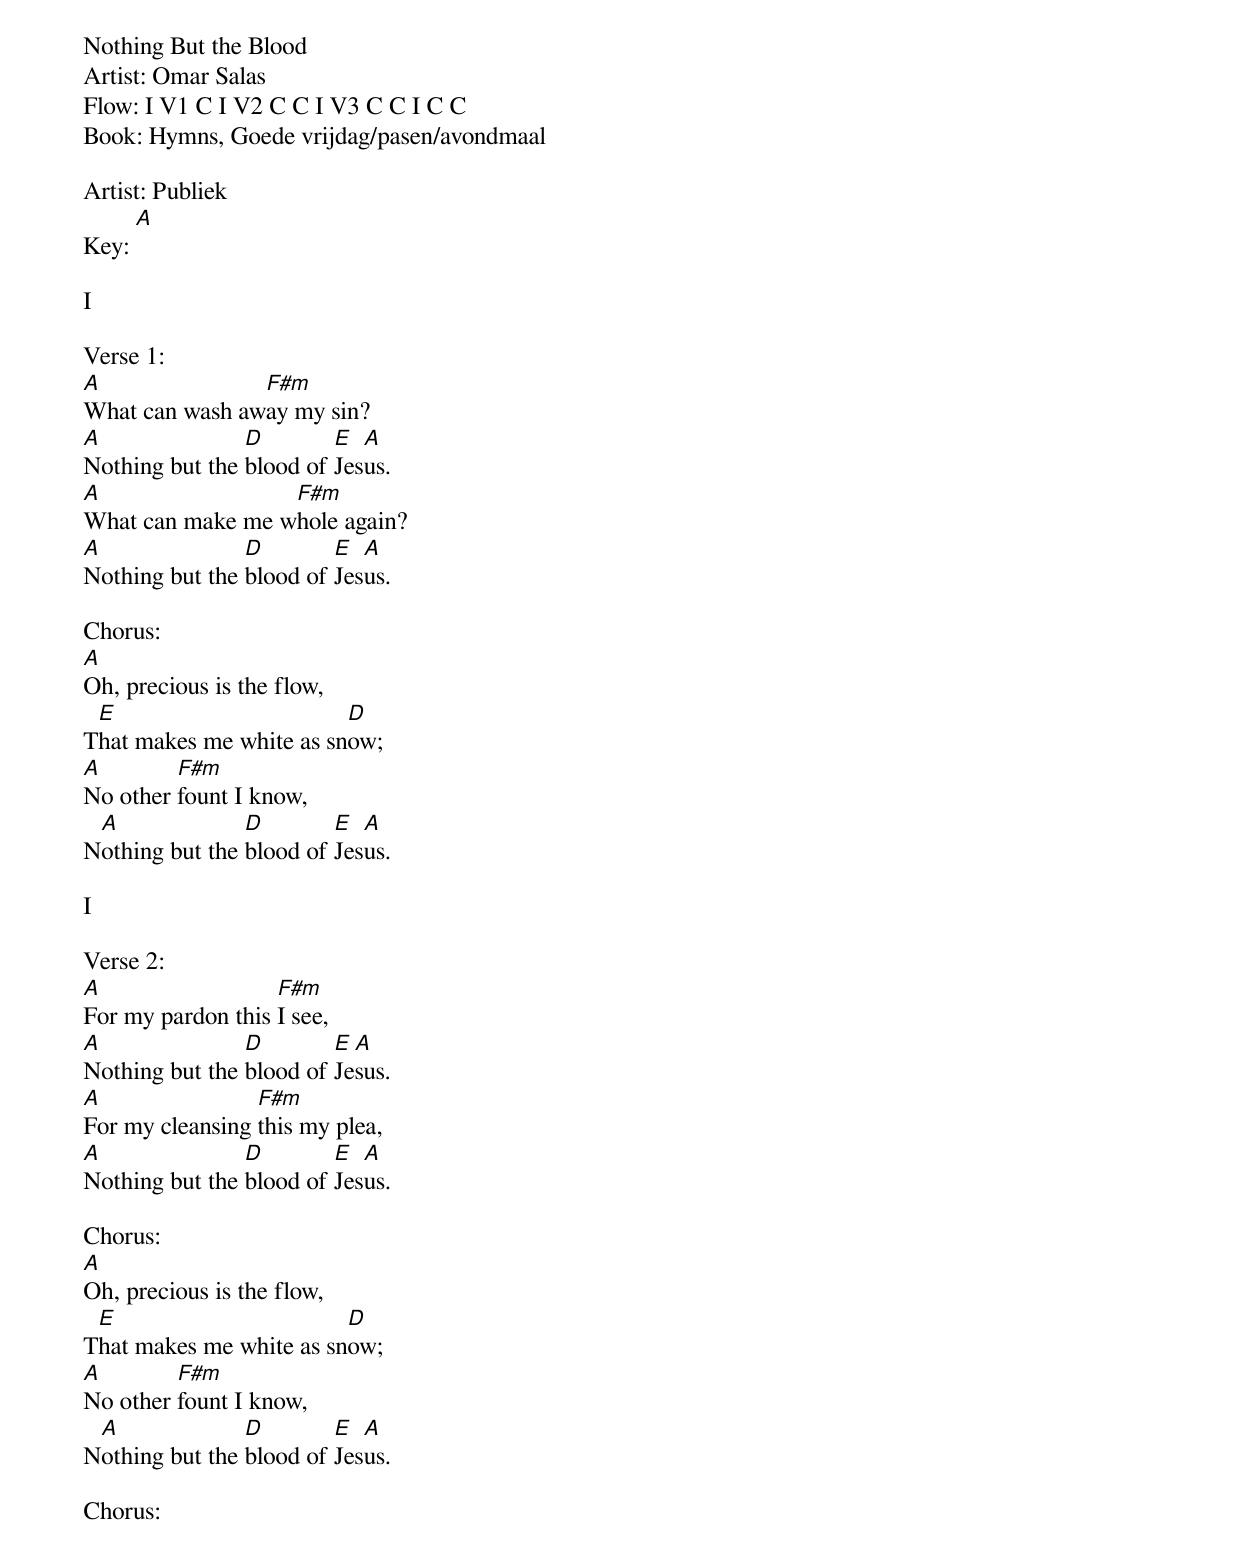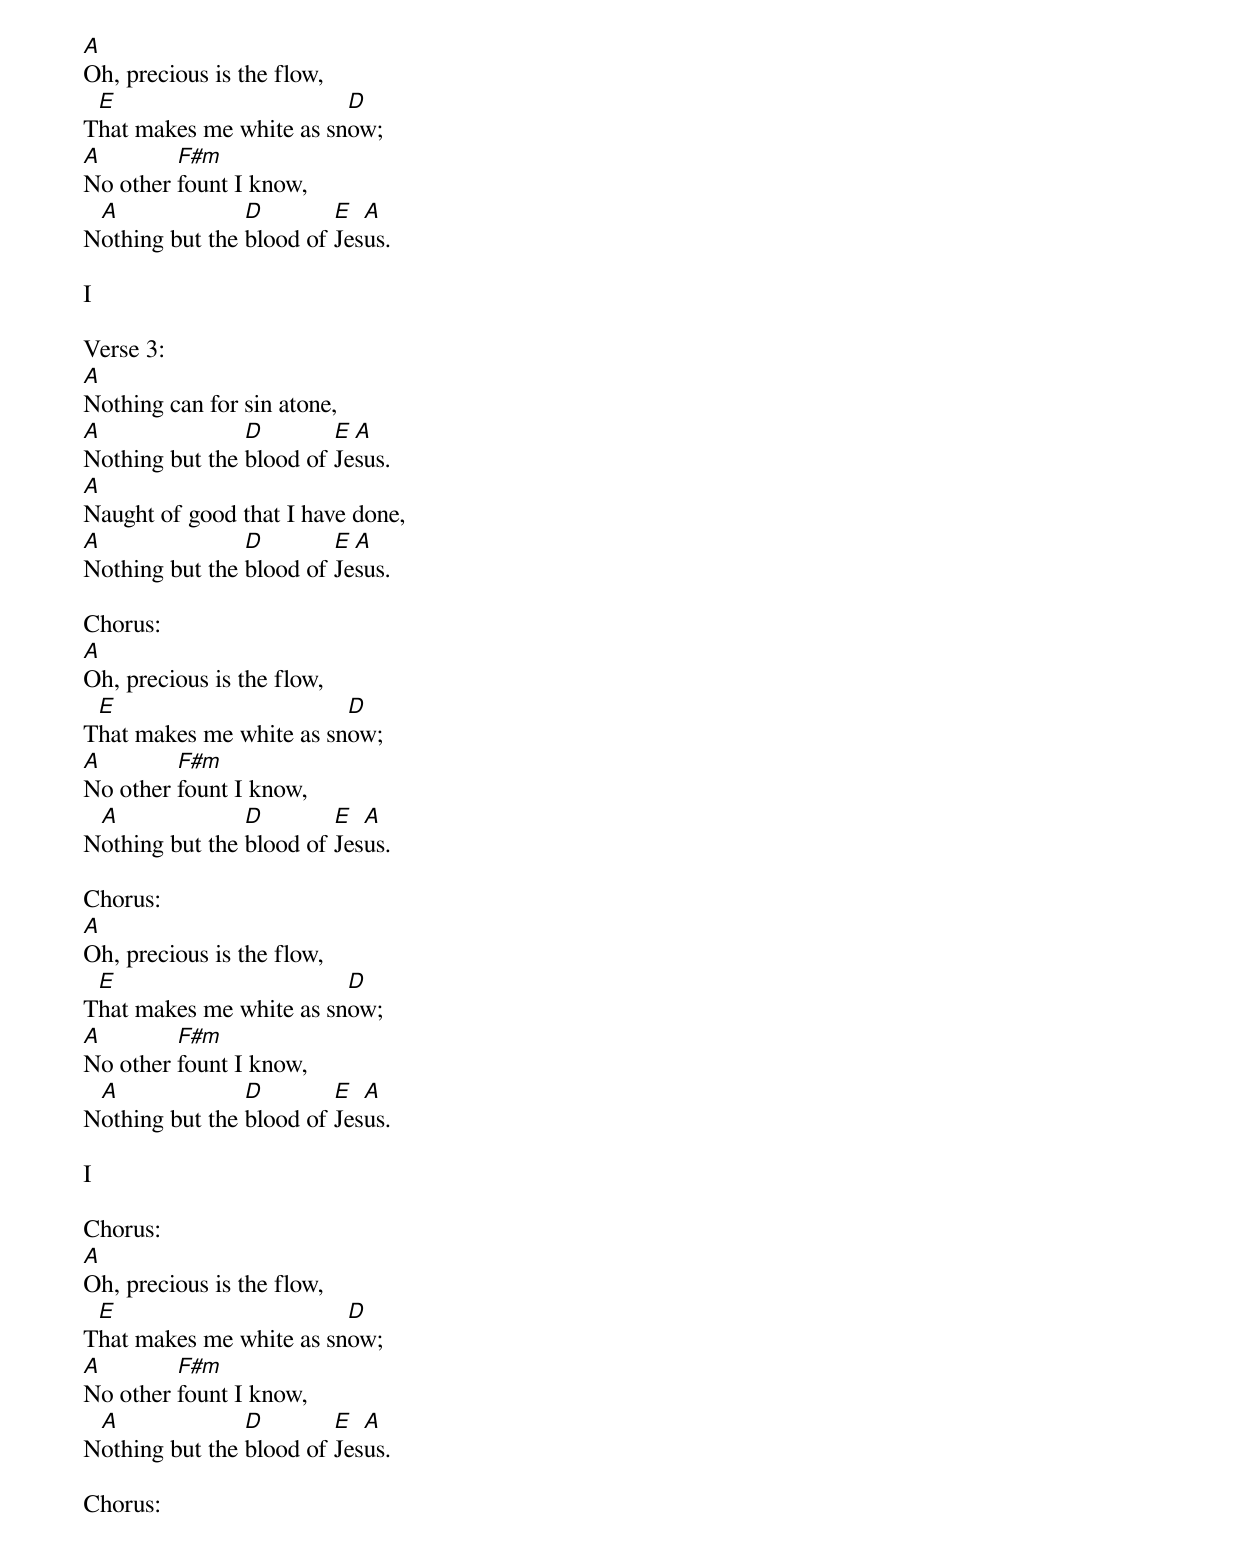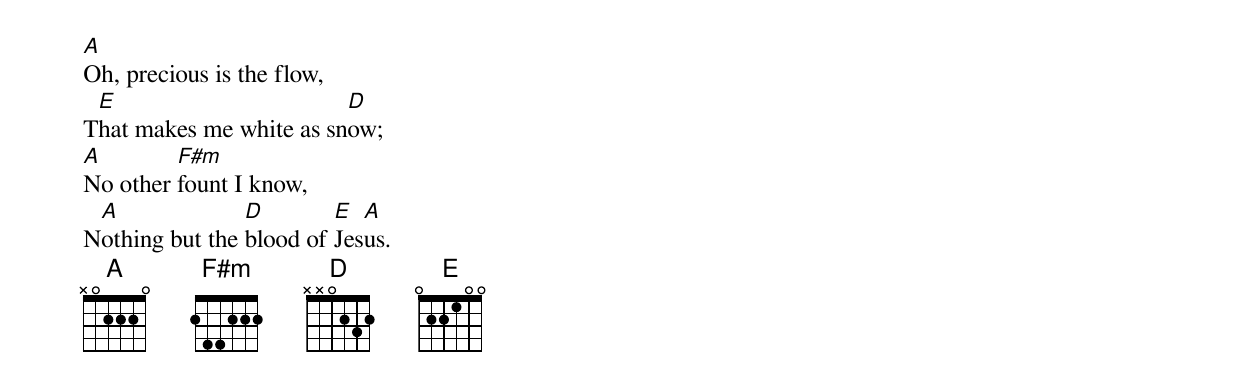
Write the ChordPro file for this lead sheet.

Nothing But the Blood
Artist: Omar Salas
Flow: I V1 C I V2 C C I V3 C C I C C
Book: Hymns, Goede vrijdag/pasen/avondmaal

Artist: Publiek
Key: [A]

I

Verse 1:
[A]What can wash aw[F#m]ay my sin?
[A]Nothing but the [D]blood of [E]Jes[A]us.
[A]What can make me w[F#m]hole again?
[A]Nothing but the [D]blood of [E]Jes[A]us.

Chorus:
[A]Oh, precious is the flow,
T[E]hat makes me white as sn[D]ow;
[A]No other [F#m]fount I know,
N[A]othing but the [D]blood of [E]Jes[A]us.

I

Verse 2:
[A]For my pardon this [F#m]I see,
[A]Nothing but the [D]blood of [E]Je[A]sus.
[A]For my cleansing [F#m]this my plea,
[A]Nothing but the [D]blood of [E]Jes[A]us.

Chorus:
[A]Oh, precious is the flow,
T[E]hat makes me white as sn[D]ow;
[A]No other [F#m]fount I know,
N[A]othing but the [D]blood of [E]Jes[A]us.

Chorus:
[A]Oh, precious is the flow,
T[E]hat makes me white as sn[D]ow;
[A]No other [F#m]fount I know,
N[A]othing but the [D]blood of [E]Jes[A]us.

I

Verse 3:
[A]Nothing can for sin atone,
[A]Nothing but the [D]blood of [E]Je[A]sus.
[A]Naught of good that I have done,
[A]Nothing but the [D]blood of [E]Je[A]sus.

Chorus:
[A]Oh, precious is the flow,
T[E]hat makes me white as sn[D]ow;
[A]No other [F#m]fount I know,
N[A]othing but the [D]blood of [E]Jes[A]us.

Chorus:
[A]Oh, precious is the flow,
T[E]hat makes me white as sn[D]ow;
[A]No other [F#m]fount I know,
N[A]othing but the [D]blood of [E]Jes[A]us.

I

Chorus:
[A]Oh, precious is the flow,
T[E]hat makes me white as sn[D]ow;
[A]No other [F#m]fount I know,
N[A]othing but the [D]blood of [E]Jes[A]us.

Chorus:
[A]Oh, precious is the flow,
T[E]hat makes me white as sn[D]ow;
[A]No other [F#m]fount I know,
N[A]othing but the [D]blood of [E]Jes[A]us.
